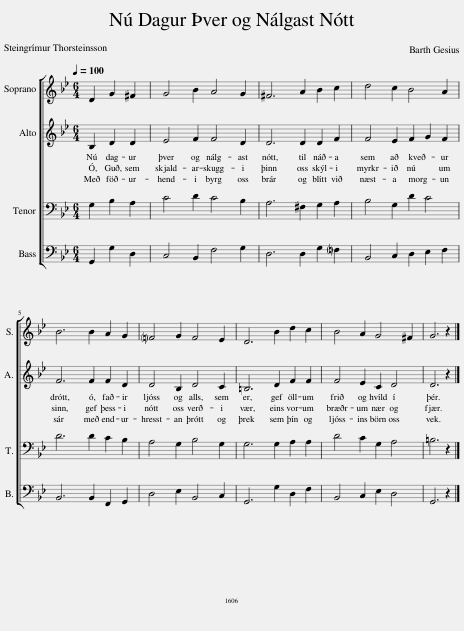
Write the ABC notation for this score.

X:1
%%score [ 1 2 3 4 ]
L:1/8
Q:1/4=100
M:6/4
I:linebreak $
K:Bb
V:1 treble
V:2 treble
V:3 bass
V:4 bass
V:1
 D2 G2 ^F2 | G4 B2 A4 G2 | ^F6 A2 B2 c2 | d4 c2 B4 A2 |$ B6 B2 A2 G2 | %5
 !courtesy!=F4 G2 F4 E2 | D6 B2 d2 c2 | B4 A2 G4 ^F2 | G6 z2 |] %9
V:2
 B,2 D2 D2 | E4 F2 F4 D2 | D6 D2 D2 F2 | F4 E2 F2 G2 F2 |$ F6 F2 F2 D2 | %5
 D4 B,2 D4 C2 | =B,6 D2 F2 F2 | F4 E2 C2 D4 | D6 z2 |] %9
V:3
 G,2 B,2 A,2 | C4 D2 C4 B,2 | A,6 ^F,2 G,2 A,2 | B,4 G,2 D2 C4 |$ D6 D2 C2 B,2 | %5
 A,4 G,2 B,4 G,2 | G,6 G,2 A,2 A,2 | D4 C2 G,2 A,4 | =B,6 z2 |] %9
V:4
 G,,2 G,2 D,2 | C,4 B,,2 F,4 G,2 | D,6 D,2 G,2 !courtesy!=F,2 | B,,4 C,2 D,2 E,2 F,2 |$ B,,6 B,,2 F,,2 G,,2 | %5
 D,4 E,2 B,,4 C,2 | G,,6 G,2 D,2 F,2 | B,,4 C,2 E,2 D,4 | G,,6 z2 |] %9
